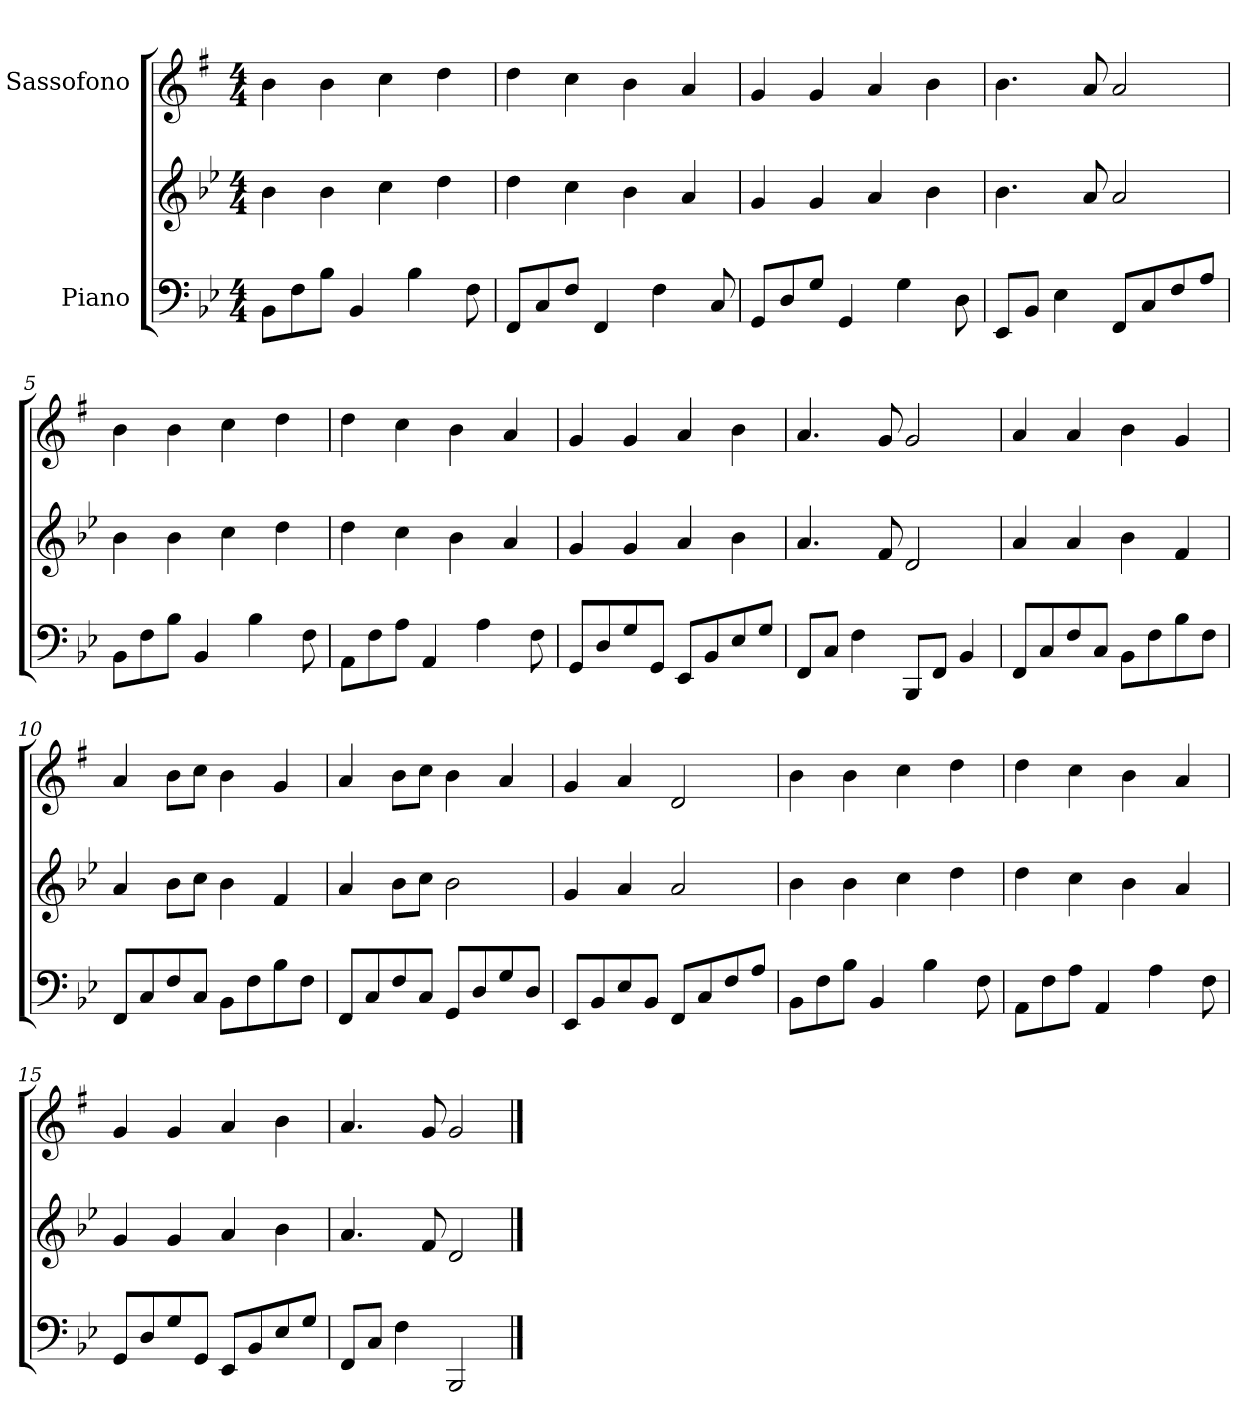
**kern	**kern	**kern
*part2	*part2	*part1
*staff3	*staff2	*staff1
*I"Piano	*	*I"Sassofono
*clefF4	*clefG2	*clefG2
*	*	*ITrd5c9
*k[b-e-]	*k[b-e-]	*k[b-e-]
*M4/4	*M4/4	*M4/4
*MM100	*MM100	*MM100
=1	=1	=1
8BB-\L	4b-\	4d\
8F\	.	.
8B-\J	4b-\	4d\
4BB-/	.	.
.	4cc\	4e-\
4B-\	.	.
.	4dd\	4f\
8F\	.	.
=2	=2	=2
8FF/L	4dd\	4f\
8C/	.	.
8F/J	4cc\	4e-\
4FF/	.	.
.	4b-\	4d\
4F\	.	.
.	4a/	4c/
8C/	.	.
=3	=3	=3
8GG/L	4g/	4B-/
8D/	.	.
8G/J	4g/	4B-/
4GG/	.	.
.	4a/	4c/
4G\	.	.
.	4b-\	4d\
8D\	.	.
=4	=4	=4
8EE-/L	4.b-\	4.d\
8BB-/J	.	.
4E-\	.	.
.	8a/	8c/
8FF/L	2a/	2c/
8C/	.	.
8F/	.	.
8A/J	.	.
!!LO:LB:g=z
=5	=5	=5
8BB-\L	4b-\	4d\
8F\	.	.
8B-\J	4b-\	4d\
4BB-/	.	.
.	4cc\	4e-\
4B-\	.	.
.	4dd\	4f\
8F\	.	.
=6	=6	=6
8AA\L	4dd\	4f\
8F\	.	.
8A\J	4cc\	4e-\
4AA/	.	.
.	4b-\	4d\
4A\	.	.
.	4a/	4c/
8F\	.	.
=7	=7	=7
8GG/L	4g/	4B-/
8D/	.	.
8G/	4g/	4B-/
8GG/J	.	.
8EE-/L	4a/	4c/
8BB-/	.	.
8E-/	4b-\	4d\
8G/J	.	.
=8	=8	=8
8FF/L	4.a/	4.c/
8C/J	.	.
4F\	.	.
.	8f/	8B-/
8BBB-/L	2d/	2B-/
8FF/J	.	.
4BB-/	.	.
!!LO:LB:g=z
=9	=9	=9
8FF/L	4a/	4c/
8C/	.	.
8F/	4a/	4c/
8C/J	.	.
8BB-\L	4b-\	4d\
8F\	.	.
8B-\	4f/	4B-/
8F\J	.	.
=10	=10	=10
8FF/L	4a/	4c/
8C/	.	.
8F/	8b-\L	8d\L
8C/J	8cc\J	8e-\J
8BB-\L	4b-\	4d\
8F\	.	.
8B-\	4f/	4B-/
8F\J	.	.
=11	=11	=11
8FF/L	4a/	4c/
8C/	.	.
8F/	8b-\L	8d\L
8C/J	8cc\J	8e-\J
8GG/L	2b-\	4d\
8D/	.	.
8G/	.	4c/
8D/J	.	.
=12	=12	=12
8EE-/L	4g/	4B-/
8BB-/	.	.
8E-/	4a/	4c/
8BB-/J	.	.
8FF/L	2a/	2F/
8C/	.	.
8F/	.	.
8A/J	.	.
!!LO:LB:g=z
=13	=13	=13
8BB-\L	4b-\	4d\
8F\	.	.
8B-\J	4b-\	4d\
4BB-/	.	.
.	4cc\	4e-\
4B-\	.	.
.	4dd\	4f\
8F\	.	.
=14	=14	=14
8AA\L	4dd\	4f\
8F\	.	.
8A\J	4cc\	4e-\
4AA/	.	.
.	4b-\	4d\
4A\	.	.
.	4a/	4c/
8F\	.	.
=15	=15	=15
8GG/L	4g/	4B-/
8D/	.	.
8G/	4g/	4B-/
8GG/J	.	.
8EE-/L	4a/	4c/
8BB-/	.	.
8E-/	4b-\	4d\
8G/J	.	.
=16	=16	=16
8FF/L	4.a/	4.c/
8C/J	.	.
4F\	.	.
.	8f/	8B-/
2BBB-/	2d/	2B-/
==	==	==
*-	*-	*-
